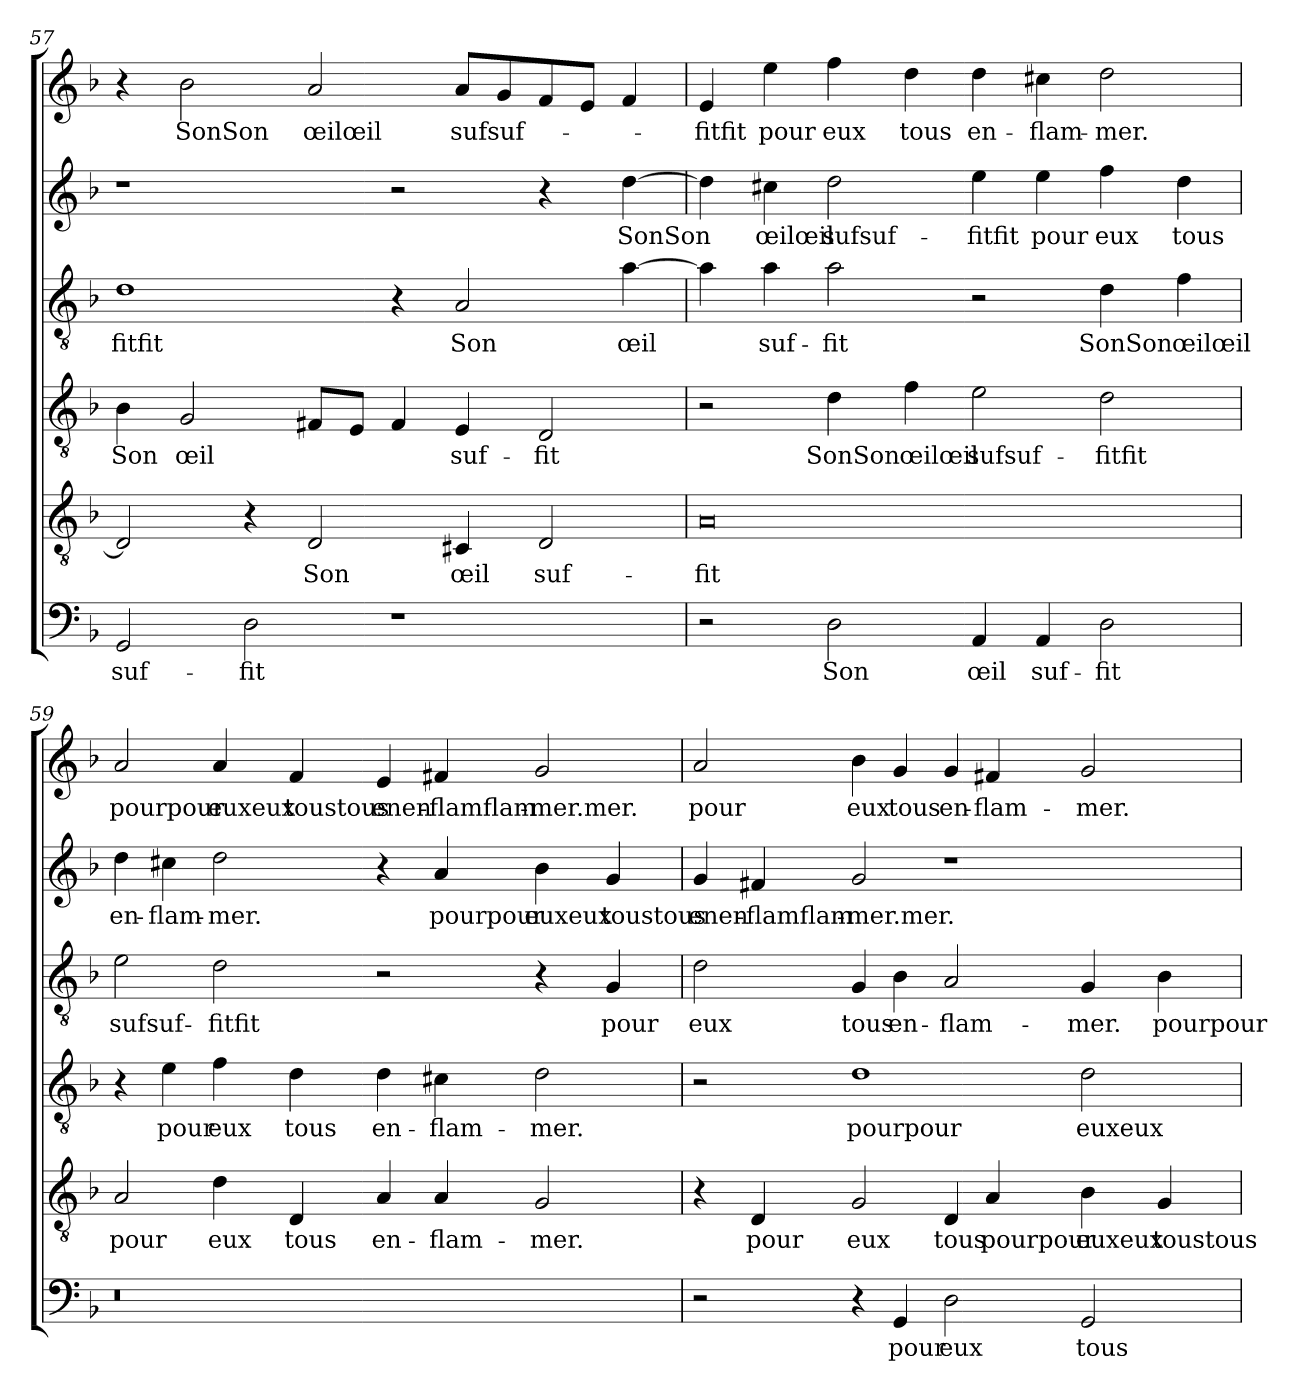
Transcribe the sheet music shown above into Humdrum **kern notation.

**kern	**text	**kern	**text	**kern	**text	**kern	**text	**kern	**text	**kern	**text
*part6	*part6	*part5	*part5	*part4	*part4	*part3	*part3	*part2	*part2	*part1	*part1
*staff6	*staff6	*staff5	*staff5	*staff4	*staff4	*staff3	*staff3	*staff2	*staff2	*staff1	*staff1
*clefF4	*	*clefGv2	*	*clefGv2	*	*clefGv2	*	*clefG2	*	*clefG2	*
*k[b-]	*	*k[b-]	*	*k[b-]	*	*k[b-]	*	*k[b-]	*	*k[b-]	*
=57	=57	=57	=57	=57	=57	=57	=57	=57	=57	=57	=57
2GG	suf-	2D]	.	4B-	Son	1d	-fitfit	1r	.	4r	.
.	.	.	.	2G	œil	.	.	.	.	2b-	SonSon
2D	-fit	4r	.	.	.	.	.	.	.	.	.
.	.	2D	Son	8F#XL	.	.	.	.	.	2a	œilœil
.	.	.	.	8EJ	.	.	.	.	.	.	.
1r	.	.	.	4F#	.	4r	.	2r	.	.	.
.	.	4C#X	œil	4E	suf-	2A	Son	.	.	8aL	sufsuf-
.	.	.	.	.	.	.	.	.	.	8g	.
.	.	2D	suf-	2D	-fit	.	.	4r	.	8f	.
.	.	.	.	.	.	.	.	.	.	8eJ	.
.	.	.	.	.	.	[4a	œil	[4dd	SonSon	4f	.
!!LO:PB:g=z
=58	=58	=58	=58	=58	=58	=58	=58	=58	=58	=58	=58
2r	.	0A	-fit	2r	.	4a]	.	4dd]	.	4e	-fitfit
.	.	.	.	.	.	4a	suf-	4cc#X	œilœil	4ee	pour
2D	Son	.	.	4d	SonSon	2a	-fit	2dd	sufsuf-	4ff	eux
.	.	.	.	4f	œilœil	.	.	.	.	4dd	tous
4AA	œil	.	.	2e	sufsuf-	2r	.	4ee	-fitfit	4dd	en-
4AA	suf-	.	.	.	.	.	.	4ee	pour	4cc#X	-flam-
2D	-fit	.	.	2d	-fitfit	4d	SonSon	4ff	eux	2dd	-mer.
.	.	.	.	.	.	4f	œilœil	4dd	tous	.	.
=59	=59	=59	=59	=59	=59	=59	=59	=59	=59	=59	=59
0r	.	2A	pour	4r	.	2e	sufsuf-	4dd	en-	2a	pourpour
.	.	.	.	4e	pour	.	.	4cc#X	-flam-	.	.
.	.	4d	eux	4f	eux	2d	-fitfit	2dd	-mer.	4a	euxeux
.	.	4D	tous	4d	tous	.	.	.	.	4f	toustous
.	.	4A	en-	4d	en-	2r	.	4r	.	4e	enen-
.	.	4A	-flam-	4c#X	-flam-	.	.	4a	pourpour	4f#X	-flamflam-
.	.	2G	-mer.	2d	-mer.	4r	.	4b-	euxeux	2g	-mer.mer.
.	.	.	.	.	.	4G	pour	4g	toustous	.	.
=60	=60	=60	=60	=60	=60	=60	=60	=60	=60	=60	=60
2r	.	4r	.	2r	.	2d	eux	4g	enen-	2a	pour
.	.	4D	pour	.	.	.	.	4f#X	-flamflam-	.	.
4r	.	2G	eux	1d	pourpour	4G	tous	2g	-mer.mer.	4b-	eux
4GG	pour	.	.	.	.	4B-	en-	.	.	4g	tous
2D	eux	4D	tous	.	.	2A	-flam-	1r	.	4g	en-
.	.	4A	pourpour	.	.	.	.	.	.	4f#X	-flam-
2GG	tous	4B-	euxeux	2d	euxeux	4G	-mer.	.	.	2g	-mer.
.	.	4G	toustous	.	.	4B-	pourpour	.	.	.	.
=	=	=	=	=	=	=	=	=	=	=	=
*-	*-	*-	*-	*-	*-	*-	*-	*-	*-	*-	*-
